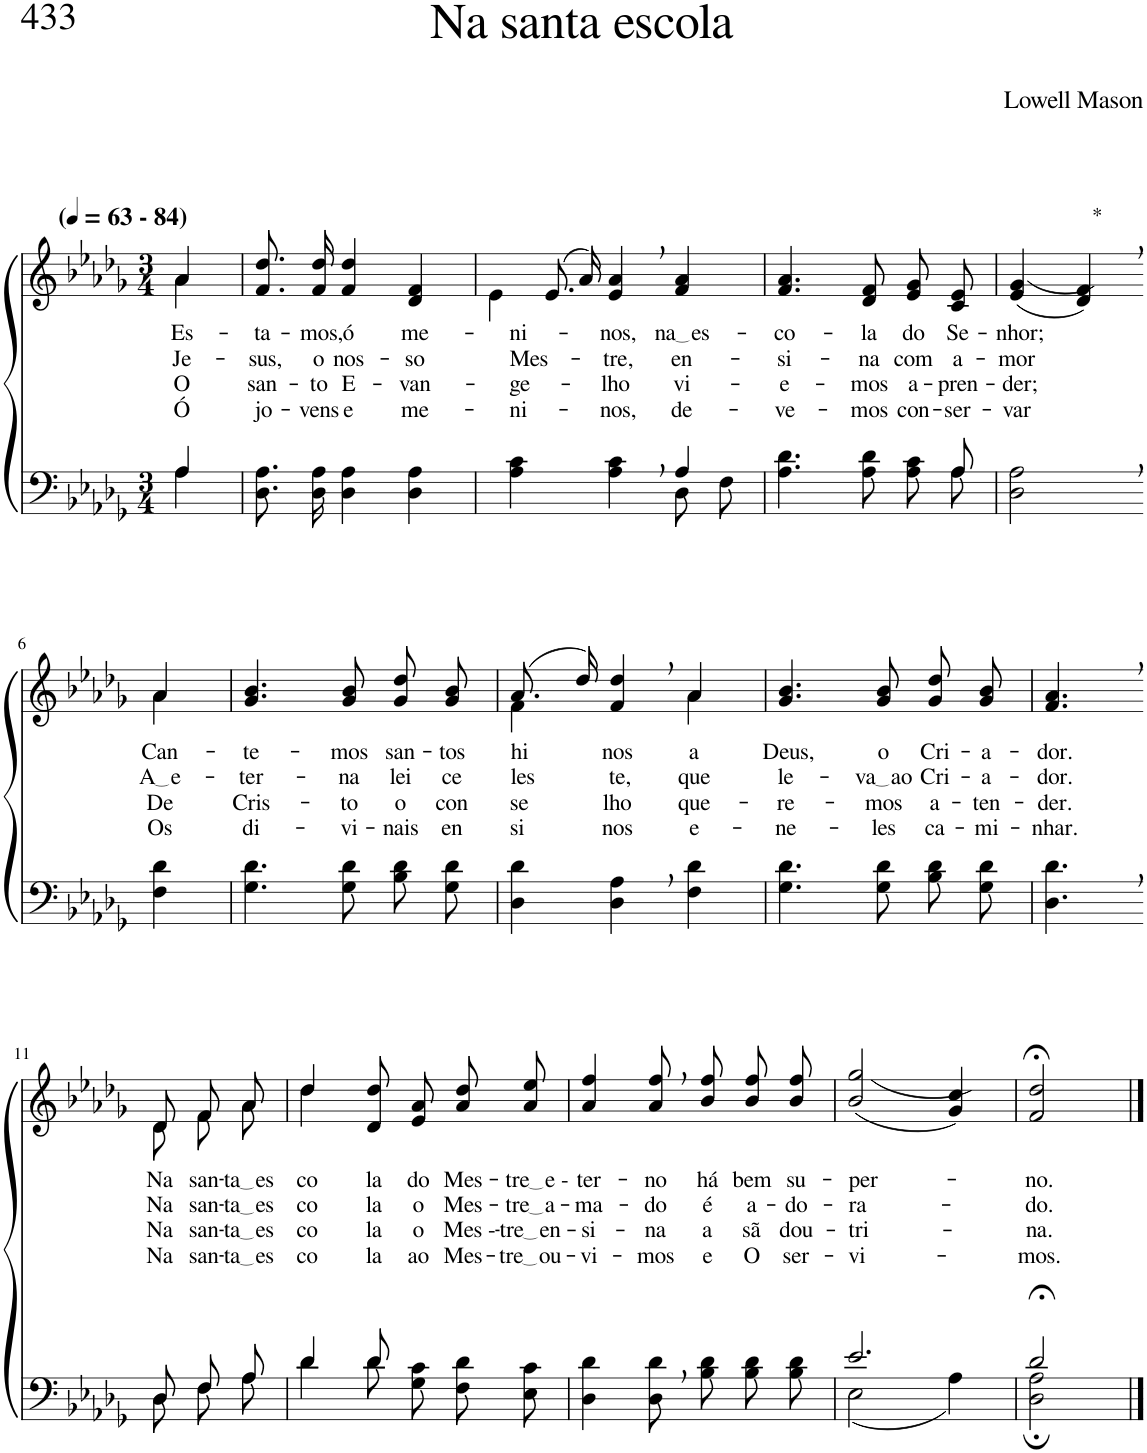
**kern	**kern	**text	**text	**text	**text
*part2	*part1	*part1	*part1	*part1	*part1
*staff2	*staff1	*staff1	*staff1	*staff1	*staff1
*I"Parte III e IV	*I"Parte I e II	*	*	*	*
*clefF4	*clefG2	*	*	*	*
*Trd2c3	*Trd2c3	*	*	*	*
*k[b-e-a-d-g-]	*k[b-e-a-d-g-]	*	*	*	*
*M3/4	*M3/4	*	*	*	*
*MM63	*MM63	*	*	*	*
=1	=1	=1	=1	=1	=1
*^	*	*	*	*	*
!	!	!LO:TX:a:B:t=(	!	!	!	!
!	!	!LO:TX:a:B:t=- 84)	!	!	!	!
!	!	!	!LO:LY:b	!LO:LY:b	!LO:LY:b	!LO:LY:b
*	*	*^	*	*	*	*
4A-\	4A-/	4a-\	4a-/	Es-	Je-	O	Ó
=2	=2	=2	=2	=2	=2	=2	=2
!	!	!	!	!LO:LY:b	!LO:LY:b	!LO:LY:b	!LO:LY:b
*v	*v	*	*	*	*	*	*
*	*v	*v	*	*	*	*
8.D-\ 8.A-\L	8.f/ 8.dd-/L	-ta-	-sus,	san-	jo-
!	!	!LO:LY:b	!LO:LY:b	!LO:LY:b	!LO:LY:b
16D-\ 16A-\Jk	16f/ 16dd-/Jk	-mos,	o	-to	-vens
!	!	!LO:LY:b	!LO:LY:b	!LO:LY:b	!LO:LY:b
4D-\ 4A-\	4f/ 4dd-/	ó	nos-	E-	e
!	!	!LO:LY:b	!LO:LY:b	!LO:LY:b	!LO:LY:b
4D-\ 4A-\	4d-/ 4f/	me-	-so	-van-	me-
=3	=3	=3	=3	=3	=3
*^	*	*	*	*	*
!	!	!	!LO:LY:b	!LO:LY:b	!LO:LY:b	!LO:LY:b
*	*	*^	*	*	*	*
2ryy	4A-\ 4c\	(8.e-/L	4e-\	-ni-	Mes-	-ge-	-ni-
.	.	16a-/Jk)	.	.	.	.	.
!	!	!	!	!LO:LY:b	!LO:LY:b	!LO:LY:b	!LO:LY:b
.	4A-\ 4c\	4e-/, 4a-/,	2ryy	-nos,	-tre,	-lho	-nos,
!	!	!	!	!LO:LY:b	!LO:LY:b	!LO:LY:b	!LO:LY:b
4A-/	8D-\L	4f/ 4a-/	.	na es	en-	vi-	de-
.	8F\J	.	.	.	.	.	.
*	*	*v	*v	*	*	*	*
=4	=4	=4	=4	=4	=4	=4
!	!	!	!LO:LY:b	!LO:LY:b	!LO:LY:b	!LO:LY:b
4.A-\ 4.d-\	8ryy	4.f/ 4.a-/	-co-	-si-	-e-	-ve-
!	!	!	!LO:LY:b	!LO:LY:b	!LO:LY:b	!LO:LY:b
*v	*v	*	*	*	*	*
8A-\ 8d-\	8d-/ 8f/	-la	-na	-mos	-mos
!	!	!LO:LY:b	!LO:LY:b	!LO:LY:b	!LO:LY:b
8A-\ 8c\L	8e-/ 8g-/L	do	com	a-	con-
*^	*	*	*	*	*
!	!	!	!LO:LY:b	!LO:LY:b	!LO:LY:b	!LO:LY:b
8A-\J	8A-/	8c/ 8e-/J	Se-	a-	-pren-	-ser-
=5	=5	=5	=5	=5	=5	=5
!	!	!	!LO:LY:b	!LO:LY:b	!LO:LY:b	!LO:LY:b
*v	*v	*	*	*	*	*
2D-\, 2A-\,	((4e-/ 4g-/	-nhor;	-mor	-der;	-var
!	!LO:TX:a:t=*	!	!	!	!
.	4d-/, 4f/,))	.	.	.	.
!!LO:LB:g=z
=6-	=6-	=6-	=6-	=6-	=6-
!	!	!LO:LY:b	!LO:LY:b	!LO:LY:b	!LO:LY:b
*	*^	*	*	*	*
4F\ 4d-\	4a-\	4a-/	Can-	A e	De	Os
=7	=7	=7	=7	=7	=7	=7
!	!	!	!LO:LY:b	!LO:LY:b	!LO:LY:b	!LO:LY:b
*	*v	*v	*	*	*	*
4.G-\ 4.d-\	4.g-/ 4.b-/	-te-	-ter-	Cris-	di-
!	!	!LO:LY:b	!LO:LY:b	!LO:LY:b	!LO:LY:b
8G-\ 8d-\	8g-/ 8b-/	-mos	-na	-to	-vi-
!	!	!LO:LY:b	!LO:LY:b	!LO:LY:b	!LO:LY:b
8B-\ 8d-\L	8g-/ 8dd-/L	san-	lei	o	-nais
!	!	!LO:LY:b	!LO:LY:b	!LO:LY:b	!LO:LY:b
8G-\ 8d-\J	8g-/ 8b-/J	-tos	ce-	con-	en-
=8	=8	=8	=8	=8	=8
*	*^	*	*	*	*
!	!	!	!LO:LY:b	!LO:LY:b	!LO:LY:b	!LO:LY:b
4D-\ 4d-\	(8.a-/L	4f\	hi-	-les-	-se-	-si-
.	16dd-/Jk)	.	.	.	.	.
!	!	!	!LO:LY:b	!LO:LY:b	!LO:LY:b	!LO:LY:b
4D-\, 4A-\,	4f/, 4dd-/,	4ryy	nos	-te,	lho	nos
!	!	!	!LO:LY:b	!LO:LY:b	!LO:LY:b	!LO:LY:b
4F\ 4d-\	4a-/	4a-\	-a	que	-que-	-e-
=9	=9	=9	=9	=9	=9	=9
!	!	!	!LO:LY:b	!LO:LY:b	!LO:LY:b	!LO:LY:b
*	*v	*v	*	*	*	*
4.G-\ 4.d-\	4.g-/ 4.b-/	Deus,	le-	-re-	-ne-
!	!	!LO:LY:b	!LO:LY:b	!LO:LY:b	!LO:LY:b
8G-\ 8d-\	8g-/ 8b-/	o	va ao	-mos	-les
!	!	!LO:LY:b	!LO:LY:b	!LO:LY:b	!LO:LY:b
8B-\ 8d-\L	8g-/ 8dd-/L	Cri-	Cri-	a-	ca-
!	!	!LO:LY:b	!LO:LY:b	!LO:LY:b	!LO:LY:b
8G-\ 8d-\J	8g-/ 8b-/J	-a-	-a-	-ten-	-mi-
=10	=10	=10	=10	=10	=10
!	!	!LO:LY:b	!LO:LY:b	!LO:LY:b	!LO:LY:b
4.D-\, 4.d-\,	4.f/, 4.a-/,	-dor.	-dor.	-der.	-nhar.
!!LO:LB:g=z
=11-	=11-	=11-	=11-	=11-	=11-
*^	*^	*	*	*	*
!	!	!	!	!LO:LY:b	!LO:LY:b	!LO:LY:b	!LO:LY:b
8D-/	8D-\	8d-/	8d-\	Na	Na	Na	Na
!	!	!	!	!LO:LY:b	!LO:LY:b	!LO:LY:b	!LO:LY:b
8F/L	8F\L	8f/L	8f\L	san-	san-	san-	san-
!	!	!	!	!LO:LY:b	!LO:LY:b	!LO:LY:b	!LO:LY:b
8A-/J	8A-\J	8a-/J	8a-\J	ta es	ta es	ta es	ta es
=12	=12	=12	=12	=12	=12	=12	=12
!	!	!	!	!LO:LY:b	!LO:LY:b	!LO:LY:b	!LO:LY:b
4d-/	4d-\	4dd-\	4dd-/	co-	-co-	-co-	-co-
!	!	!	!	!LO:LY:b	!LO:LY:b	!LO:LY:b	!LO:LY:b
8d-/	8d-\L	2ryy	8d-/ 8dd-/L	-la	-la	-la	-la
!	!	!	!	!LO:LY:b	!LO:LY:b	!LO:LY:b	!LO:LY:b
4.ryy	8G-\ 8c\J	.	8e-/ 8a-/J	do	o	o	ao
!	!	!	!	!LO:LY:b	!LO:LY:b	!LO:LY:b	!LO:LY:b
.	8F\ 8d-\L	.	8a-\ 8dd-\L	Mes-	Mes-	Mes --	Mes-
!	!	!	!	!LO:LY:b	!LO:LY:b	!LO:LY:b	!LO:LY:b
.	8E-\ 8c\J	.	8a-\ 8ee-\J	tre e -	tre a	tre en	tre ou
=13	=13	=13	=13	=13	=13	=13	=13
!	!	!	!	!LO:LY:b	!LO:LY:b	!LO:LY:b	!LO:LY:b
*v	*v	*	*	*	*	*	*
*	*v	*v	*	*	*	*
4D-\ 4d-\	4a-/ 4ff/	ter-	-ma-	-si-	-vi-
!	!	!LO:LY:b	!LO:LY:b	!LO:LY:b	!LO:LY:b
8D-,\ 8d-,\L	8a-,\ 8ff,\L	-no	-do	-na	-mos
!	!	!LO:LY:b	!LO:LY:b	!LO:LY:b	!LO:LY:b
8B-\ 8d-\J	8b-\ 8ff\J	há	é	a	e
!	!	!LO:LY:b	!LO:LY:b	!LO:LY:b	!LO:LY:b
8B-\ 8d-\L	8b-\ 8ff\L	bem	a-	sã	O
!	!	!LO:LY:b	!LO:LY:b	!LO:LY:b	!LO:LY:b
8B-\ 8d-\J	8b-\ 8ff\J	su-	-do-	dou-	ser-
=14	=14	=14	=14	=14	=14
*^	*	*	*	*	*
!	!	!	!LO:LY:b	!LO:LY:b	!LO:LY:b	!LO:LY:b
2.e-/	(2E-\	((2b-/ 2gg-/	-per-	-ra-	-tri-	-vi-
.	4A-\)	4g-/ 4cc/))	.	.	.	.
=15	=15	=15	=15	=15	=15	=15
!	!	!	!LO:LY:b	!LO:LY:b	!LO:LY:b	!LO:LY:b
2d-;</	2D-\; 2A-\;	2f/;< 2dd-/;<	-no.	do.	-na.	-mos.
*v	*v	*	*	*	*	*
==	==	==	==	==	==
*-	*-	*-	*-	*-	*-
